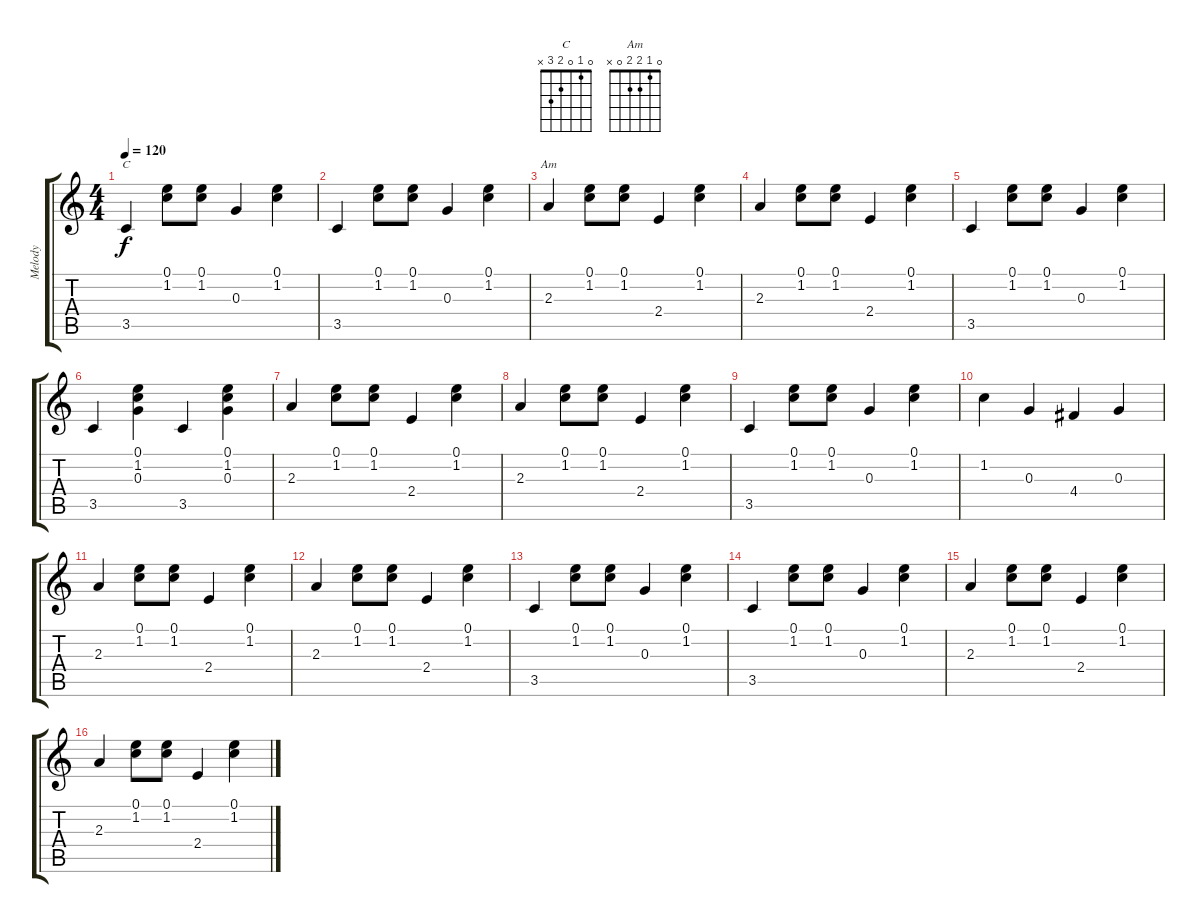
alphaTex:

\track ("Melody" "Melody") {instrument acousticguitarsteel}
\staff {score tabs}
\tuning (E4 B3 G3 D3 A2 E2) {hide}
\chord ("C" 0 1 0 2 3 x)
\chord ("Am" 0 1 2 2 0 x)
\ts (4 4)
\tempo 120
\clef g2
\ks c
3.5.4{ch "C" dy f} (0.1 1.2).8 (0.1 1.2).8 0.3.4 (0.1 1.2).4 |
3.5.4 (0.1 1.2).8 (0.1 1.2).8 0.3.4 (0.1 1.2).4 |
2.3.4{ch "Am"} (0.1 1.2).8 (0.1 1.2).8 2.4.4 (0.1 1.2).4 |
2.3.4 (0.1 1.2).8 (0.1 1.2).8 2.4.4 (0.1 1.2).4 |
3.5.4 (0.1 1.2).8 (0.1 1.2).8 0.3.4 (0.1 1.2).4 |
3.5.4 (0.1 1.2 0.3).4 3.5.4 (0.1 1.2 0.3).4 |
2.3.4 (0.1 1.2).8 (0.1 1.2).8 2.4.4 (0.1 1.2).4 |
2.3.4 (0.1 1.2).8 (0.1 1.2).8 2.4.4 (0.1 1.2).4 |
3.5.4 (0.1 1.2).8 (0.1 1.2).8 0.3.4 (0.1 1.2).4 |
1.2.4 0.3.4 4.4.4 0.3.4 |
2.3.4 (0.1 1.2).8 (0.1 1.2).8 2.4.4 (0.1 1.2).4 |
2.3.4 (0.1 1.2).8 (0.1 1.2).8 2.4.4 (0.1 1.2).4 |
3.5.4 (0.1 1.2).8 (0.1 1.2).8 0.3.4 (0.1 1.2).4 |
3.5.4 (0.1 1.2).8 (0.1 1.2).8 0.3.4 (0.1 1.2).4 |
2.3.4 (0.1 1.2).8 (0.1 1.2).8 2.4.4 (0.1 1.2).4 |
2.3.4 (0.1 1.2).8 (0.1 1.2).8 2.4.4 (0.1 1.2).4
